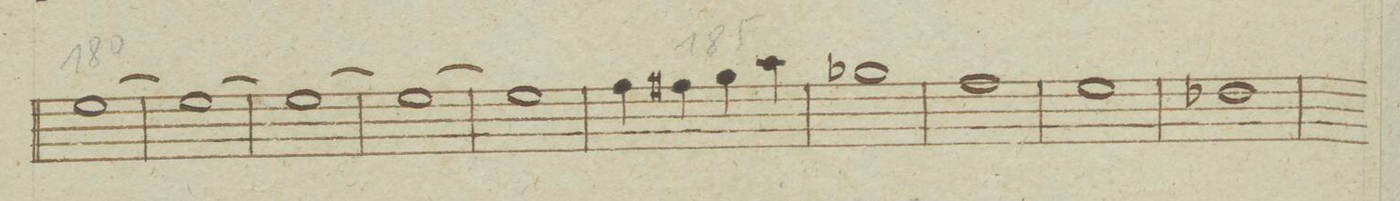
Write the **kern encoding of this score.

**kern	**dynam
*I"Flautto Secondo.	*
*clefG2	*
*k[b-e-a-]	*
*met(c)	*
*M4/4	*
[1ee-	.
=177	=177
1ee-_	.
=178	=178
1ee-_	.
=179	=179
1ee-_	.
=180	=180
1ee-]	.
=181	=181
4ff\	.
4ff#X\	.
4gg\	.
4aa-\	.
=182	=182
1gg-X	.
=183	=183
1ff	.
=184	=184
1ee-	.
=185	=185
1dd-X	.
=186	=186
*-	*-
